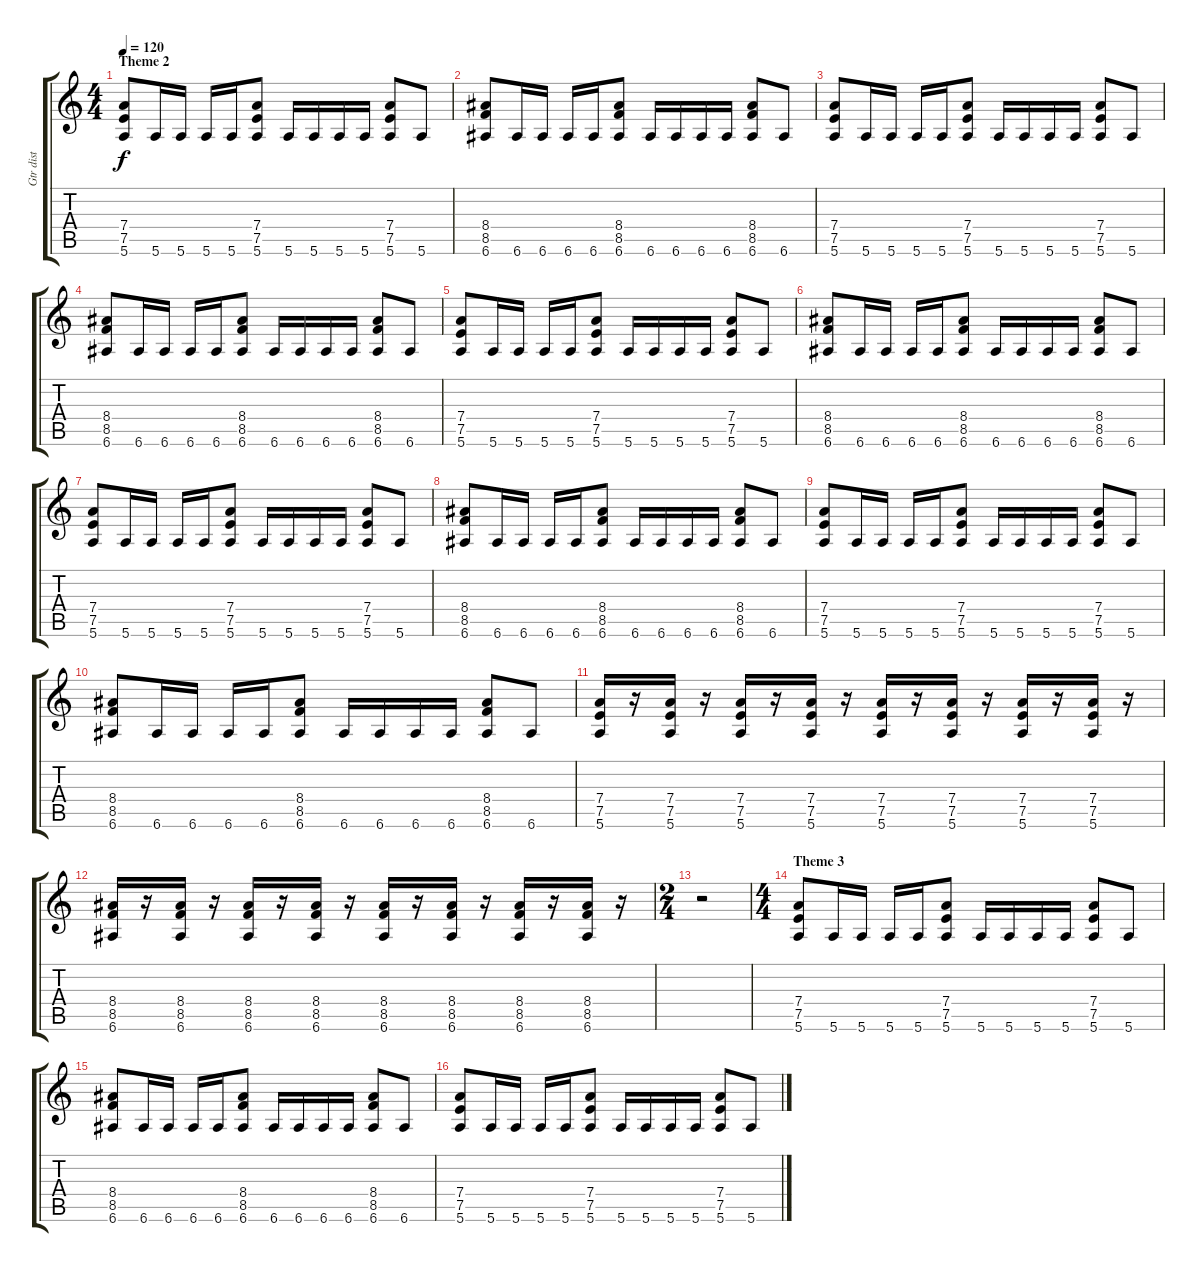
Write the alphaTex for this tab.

\track ("Gtr dist" "Gtr dist") {instrument distortionguitar}
\staff {score tabs}
\tuning (E4 B3 G3 D3 A2 E2) {hide}
\ts (4 4)
\section ("" "Theme 2")
\tempo 120
\clef g2
\ks c
(7.4 7.5 5.6).8{dy f} 5.6.16 5.6.16 5.6.16 5.6.16 (7.4 7.5 5.6).8 5.6.16 5.6.16 5.6.16 5.6.16 (7.4 7.5 5.6).8 5.6.8 |
(8.4 8.5 6.6).8 6.6.16 6.6.16 6.6.16 6.6.16 (8.4 8.5 6.6).8 6.6.16 6.6.16 6.6.16 6.6.16 (8.4 8.5 6.6).8 6.6.8 |
(7.4 7.5 5.6).8 5.6.16 5.6.16 5.6.16 5.6.16 (7.4 7.5 5.6).8 5.6.16 5.6.16 5.6.16 5.6.16 (7.4 7.5 5.6).8 5.6.8 |
(8.4 8.5 6.6).8 6.6.16 6.6.16 6.6.16 6.6.16 (8.4 8.5 6.6).8 6.6.16 6.6.16 6.6.16 6.6.16 (8.4 8.5 6.6).8 6.6.8 |
(7.4 7.5 5.6).8 5.6.16 5.6.16 5.6.16 5.6.16 (7.4 7.5 5.6).8 5.6.16 5.6.16 5.6.16 5.6.16 (7.4 7.5 5.6).8 5.6.8 |
(8.4 8.5 6.6).8 6.6.16 6.6.16 6.6.16 6.6.16 (8.4 8.5 6.6).8 6.6.16 6.6.16 6.6.16 6.6.16 (8.4 8.5 6.6).8 6.6.8 |
(7.4 7.5 5.6).8 5.6.16 5.6.16 5.6.16 5.6.16 (7.4 7.5 5.6).8 5.6.16 5.6.16 5.6.16 5.6.16 (7.4 7.5 5.6).8 5.6.8 |
(8.4 8.5 6.6).8 6.6.16 6.6.16 6.6.16 6.6.16 (8.4 8.5 6.6).8 6.6.16 6.6.16 6.6.16 6.6.16 (8.4 8.5 6.6).8 6.6.8 |
(7.4 7.5 5.6).8 5.6.16 5.6.16 5.6.16 5.6.16 (7.4 7.5 5.6).8 5.6.16 5.6.16 5.6.16 5.6.16 (7.4 7.5 5.6).8 5.6.8 |
(8.4 8.5 6.6).8 6.6.16 6.6.16 6.6.16 6.6.16 (8.4 8.5 6.6).8 6.6.16 6.6.16 6.6.16 6.6.16 (8.4 8.5 6.6).8 6.6.8 |
(7.4 7.5 5.6).16 r.16 (7.4 7.5 5.6).16 r.16 (7.4 7.5 5.6).16 r.16 (7.4 7.5 5.6).16 r.16 (7.4 7.5 5.6).16 r.16 (7.4 7.5 5.6).16 r.16 (7.4 7.5 5.6).16 r.16 (7.4 7.5 5.6).16 r.16 |
(8.4 8.5 6.6).16 r.16 (8.4 8.5 6.6).16 r.16 (8.4 8.5 6.6).16 r.16 (8.4 8.5 6.6).16 r.16 (8.4 8.5 6.6).16 r.16 (8.4 8.5 6.6).16 r.16 (8.4 8.5 6.6).16 r.16 (8.4 8.5 6.6).16 r.16 |
\ts (2 4)
r.2 |
\ts (4 4)
\section ("" "Theme 3")
(7.4 7.5 5.6).8 5.6.16 5.6.16 5.6.16 5.6.16 (7.4 7.5 5.6).8 5.6.16 5.6.16 5.6.16 5.6.16 (7.4 7.5 5.6).8 5.6.8 |
(8.4 8.5 6.6).8 6.6.16 6.6.16 6.6.16 6.6.16 (8.4 8.5 6.6).8 6.6.16 6.6.16 6.6.16 6.6.16 (8.4 8.5 6.6).8 6.6.8 |
(7.4 7.5 5.6).8 5.6.16 5.6.16 5.6.16 5.6.16 (7.4 7.5 5.6).8 5.6.16 5.6.16 5.6.16 5.6.16 (7.4 7.5 5.6).8 5.6.8
